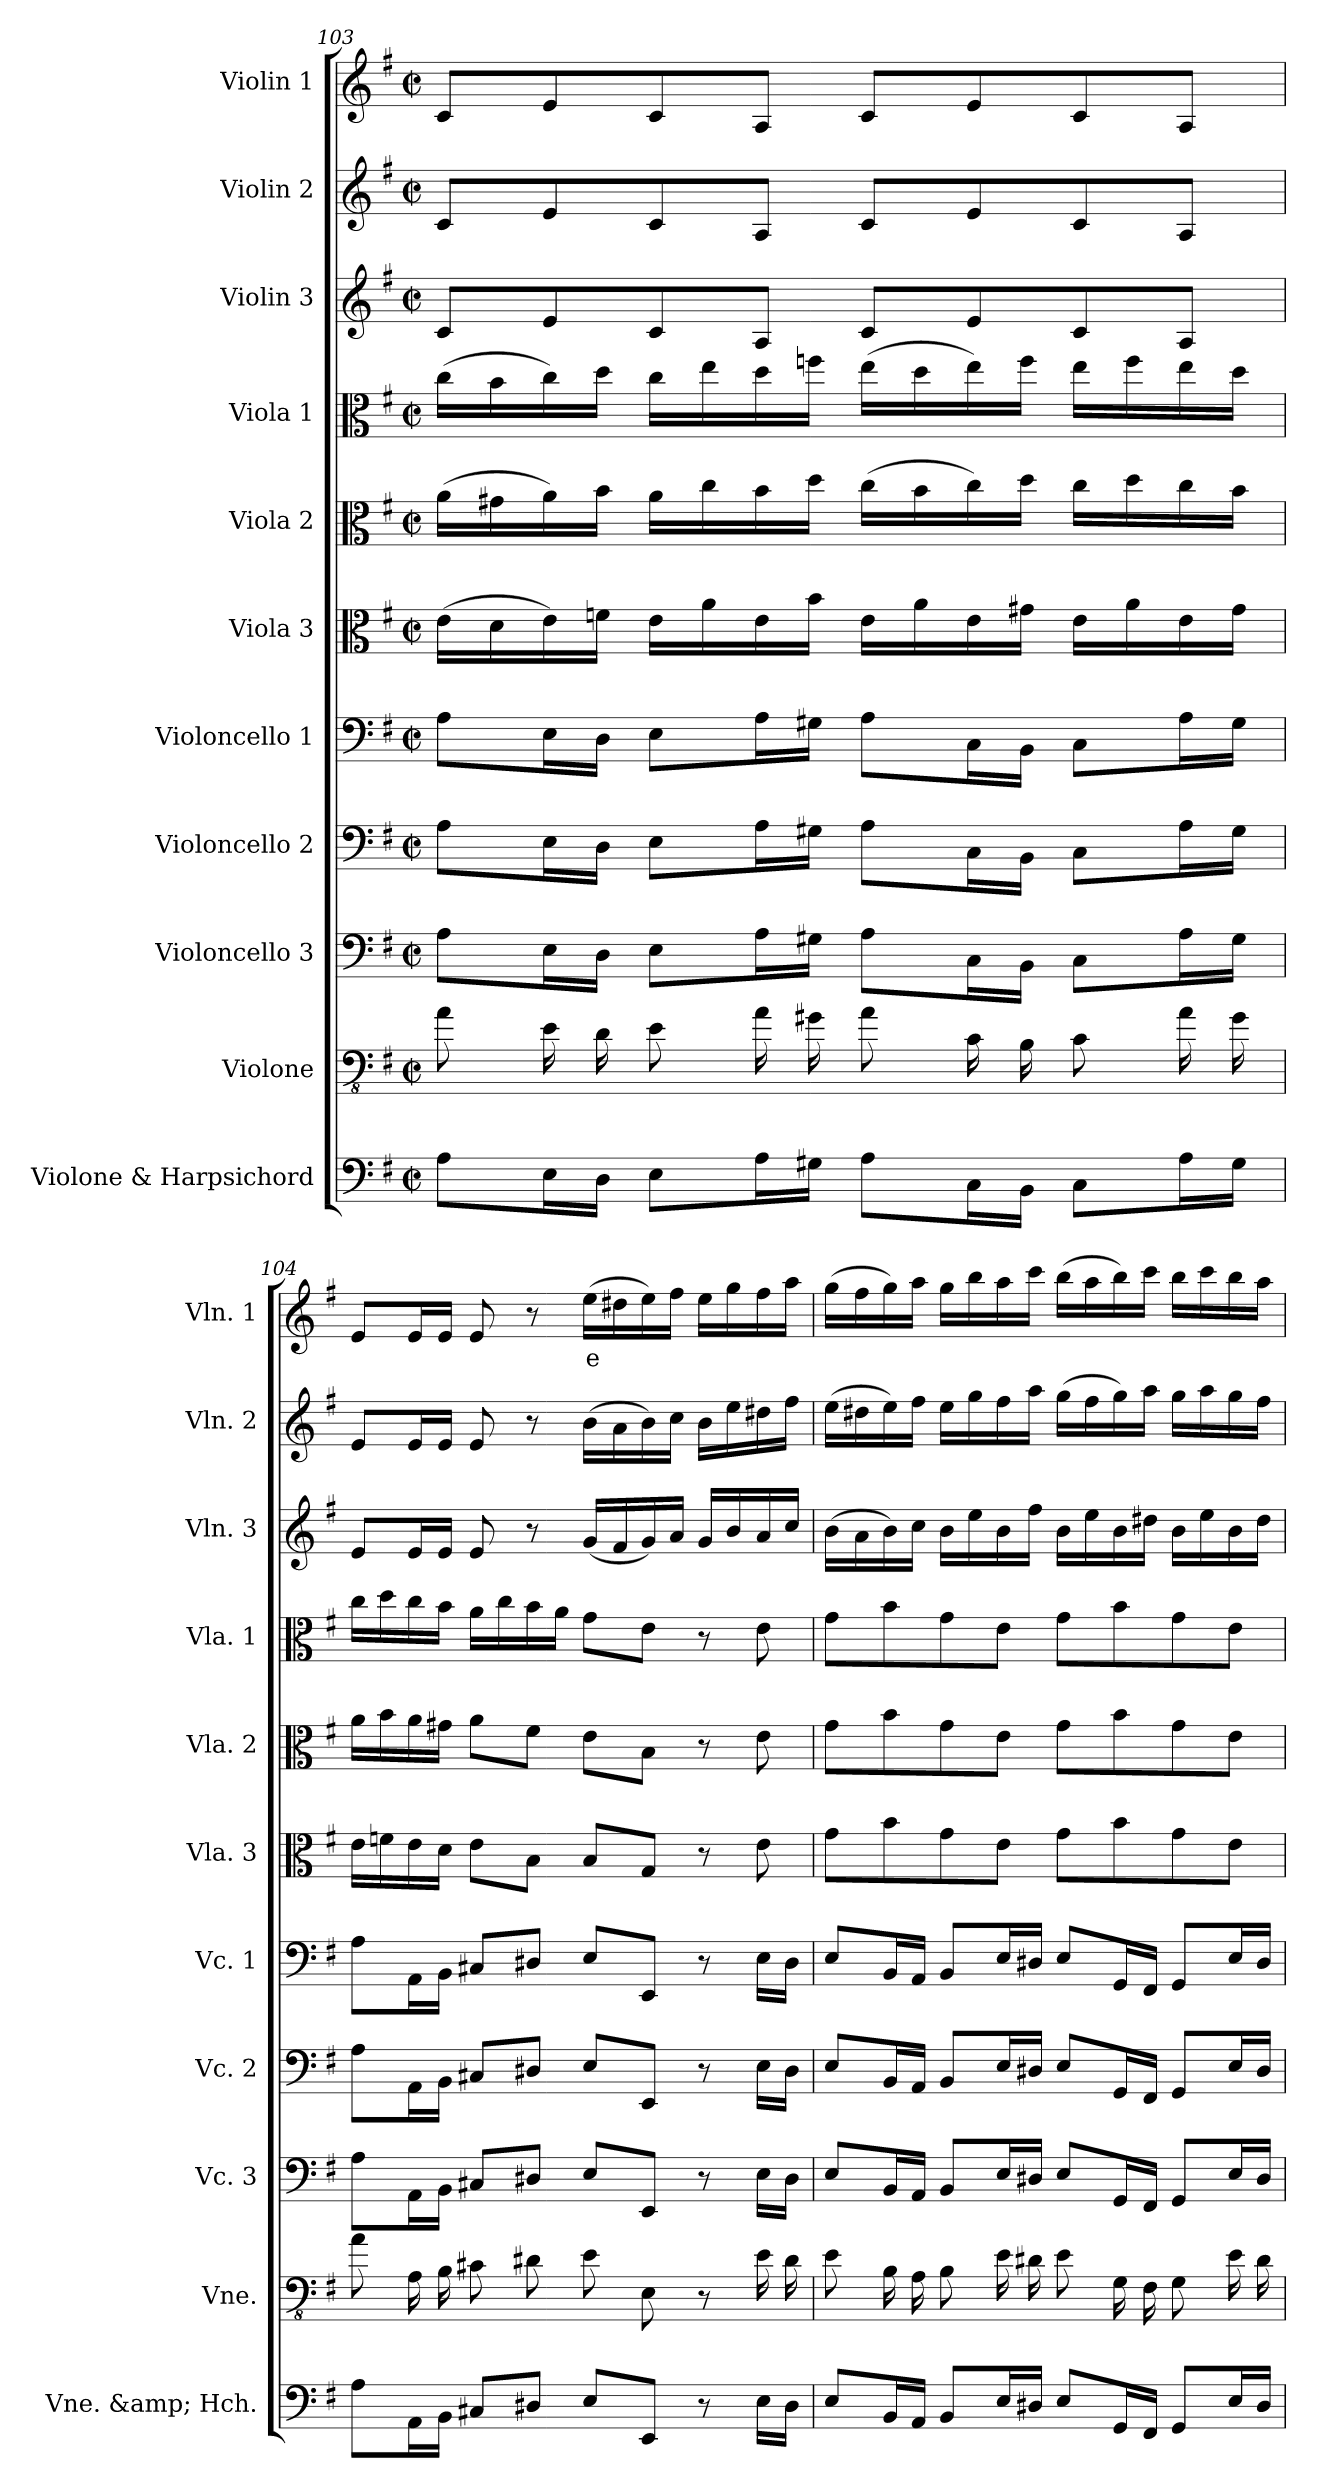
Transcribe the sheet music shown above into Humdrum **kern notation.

**kern	**kern	**kern	**kern	**kern	**kern	**kern	**kern	**kern	**kern	**kern	**text
*part11	*part10	*part9	*part8	*part7	*part6	*part5	*part4	*part3	*part2	*part1	*part1
*staff11	*staff10	*staff9	*staff8	*staff7	*staff6	*staff5	*staff4	*staff3	*staff2	*staff1	*staff1
*I"Violone &amp; Harpsichord	*I"Violone	*I"Violoncello 3	*I"Violoncello 2	*I"Violoncello 1	*I"Viola 3	*I"Viola 2	*I"Viola 1	*I"Violin 3	*I"Violin 2	*I"Violin 1	*
*I'Vne. &amp; Hch.	*I'Vne.	*I'Vc. 3	*I'Vc. 2	*I'Vc. 1	*I'Vla. 3	*I'Vla. 2	*I'Vla. 1	*I'Vln. 3	*I'Vln. 2	*I'Vln. 1	*
*clefF4	*clefFv4	*clefF4	*clefF4	*clefF4	*clefC3	*clefC3	*clefC3	*clefG2	*clefG2	*clefG2	*
*	*ITrd7c12	*	*	*	*	*	*	*	*	*	*
*k[f#]	*k[f#]	*k[f#]	*k[f#]	*k[f#]	*k[f#]	*k[f#]	*k[f#]	*k[f#]	*k[f#]	*k[f#]	*
*M4/4	*M4/4	*M4/4	*M4/4	*M4/4	*M4/4	*M4/4	*M4/4	*M4/4	*M4/4	*M4/4	*
*met(c|)	*met(c|)	*met(c|)	*met(c|)	*met(c|)	*met(c|)	*met(c|)	*met(c|)	*met(c|)	*met(c|)	*met(c|)	*
=103	=103	=103	=103	=103	=103	=103	=103	=103	=103	=103	=103
8A\L	8AA	8A\L	8A\L	8A\L	(16e\LL	(16a\LL	(16cc\LL	8c/L	8c/L	8c/L	.
.	.	.	.	.	16d\	16g#X\	16b\	.	.	.	.
16E\L	16EE	16E\L	16E\L	16E\L	16e\)	16a\)	16cc\)	8e/	8e/	8e/	.
16D\JJ	16DD	16D\JJ	16D\JJ	16D\JJ	16fn\JJ	16b\JJ	16dd\JJ	.	.	.	.
8E\L	8EE	8E\L	8E\L	8E\L	16e\LL	16a\LL	16cc\LL	8c/	8c/	8c/	.
.	.	.	.	.	16a\	16cc\	16ee\	.	.	.	.
16A\L	16AA	16A\L	16A\L	16A\L	16e\	16b\	16dd\	8A/J	8A/J	8A/J	.
16G#X\JJ	16GG#X	16G#X\JJ	16G#X\JJ	16G#X\JJ	16b\JJ	16dd\JJ	16ffn\JJ	.	.	.	.
8A\L	8AA	8A\L	8A\L	8A\L	16e\LL	(16cc\LL	(16ee\LL	8c/L	8c/L	8c/L	.
.	.	.	.	.	16a\	16b\	16dd\	.	.	.	.
16C\L	16CC	16C\L	16C\L	16C\L	16e\	16cc\)	16ee\)	8e/	8e/	8e/	.
16BB\JJ	16BBB	16BB\JJ	16BB\JJ	16BB\JJ	16g#X\JJ	16dd\JJ	16ff\JJ	.	.	.	.
8C\L	8CC	8C\L	8C\L	8C\L	16e\LL	16cc\LL	16ee\LL	8c/	8c/	8c/	.
.	.	.	.	.	16a\	16dd\	16ff\	.	.	.	.
16A\L	16AA	16A\L	16A\L	16A\L	16e\	16cc\	16ee\	8A/J	8A/J	8A/J	.
16G#\JJ	16GG#	16G#\JJ	16G#\JJ	16G#\JJ	16g#\JJ	16b\JJ	16dd\JJ	.	.	.	.
=104	=104	=104	=104	=104	=104	=104	=104	=104	=104	=104	=104
8A\L	8AA	8A\L	8A\L	8A\L	16e\LL	16a\LL	16cc\LL	8e/L	8e/L	8e/L	.
.	.	.	.	.	16fn\	16b\	16dd\	.	.	.	.
16AA\L	16AAA	16AA\L	16AA\L	16AA\L	16e\	16a\	16cc\	16e/L	16e/L	16e/L	.
16BB\JJ	16BBB	16BB\JJ	16BB\JJ	16BB\JJ	16d\JJ	16g#X\JJ	16b\JJ	16e/JJ	16e/JJ	16e/JJ	.
8C#X/L	8CC#X	8C#X/L	8C#X/L	8C#X/L	8e\L	8a\L	16a\LL	8e/	8e/	8e/	.
.	.	.	.	.	.	.	16cc\	.	.	.	.
8D#X/J	8DD#X	8D#X/J	8D#X/J	8D#X/J	8B\J	8f#\J	16b\	8r	8r	8r	.
.	.	.	.	.	.	.	16a\JJ	.	.	.	.
!	!	!	!	!	!	!	!	!	!	!	!LO:LY:color=#FF0000
8E/L	8EE	8E/L	8E/L	8E/L	8B/L	8e\L	8g\L	(16g/LL	(16b\LL	(16ee\LL	e
.	.	.	.	.	.	.	.	16f#/	16a\	16dd#X\	.
8EE/J	8EEE	8EE/J	8EE/J	8EE/J	8G/J	8B\J	8e\J	16g/)	16b\)	16ee\)	.
.	.	.	.	.	.	.	.	16a/JJ	16cc\JJ	16ff#\JJ	.
8r	8r	8r	8r	8r	8r	8r	8r	16g/LL	16b\LL	16ee\LL	.
.	.	.	.	.	.	.	.	16b/	16ee\	16gg\	.
16E\LL	16EE	16E\LL	16E\LL	16E\LL	8e\	8e\	8e\	16a/	16dd#X\	16ff#\	.
16D#\JJ	16DD#	16D#\JJ	16D#\JJ	16D#\JJ	.	.	.	16cc/JJ	16ff#\JJ	16aa\JJ	.
=105	=105	=105	=105	=105	=105	=105	=105	=105	=105	=105	=105
8E/L	8EE	8E/L	8E/L	8E/L	8g\L	8g\L	8g\L	(16b\LL	(16ee\LL	(16gg\LL	.
.	.	.	.	.	.	.	.	16a\	16dd#X\	16ff#\	.
16BB/L	16BBB	16BB/L	16BB/L	16BB/L	8b\	8b\	8b\	16b\)	16ee\)	16gg\)	.
16AA/JJ	16AAA	16AA/JJ	16AA/JJ	16AA/JJ	.	.	.	16cc\JJ	16ff#\JJ	16aa\JJ	.
8BB/L	8BBB	8BB/L	8BB/L	8BB/L	8g\	8g\	8g\	16b\LL	16ee\LL	16gg\LL	.
.	.	.	.	.	.	.	.	16ee\	16gg\	16bb\	.
16E/L	16EE	16E/L	16E/L	16E/L	8e\J	8e\J	8e\J	16b\	16ff#\	16aa\	.
16D#X/JJ	16DD#X	16D#X/JJ	16D#X/JJ	16D#X/JJ	.	.	.	16ff#\JJ	16aa\JJ	16ccc\JJ	.
8E/L	8EE	8E/L	8E/L	8E/L	8g\L	8g\L	8g\L	16b\LL	(16gg\LL	(16bb\LL	.
.	.	.	.	.	.	.	.	16ee\	16ff#\	16aa\	.
16GG/L	16GGG	16GG/L	16GG/L	16GG/L	8b\	8b\	8b\	16b\	16gg\)	16bb\)	.
16FF#/JJ	16FFF#	16FF#/JJ	16FF#/JJ	16FF#/JJ	.	.	.	16dd#X\JJ	16aa\JJ	16ccc\JJ	.
8GG/L	8GGG	8GG/L	8GG/L	8GG/L	8g\	8g\	8g\	16b\LL	16gg\LL	16bb\LL	.
.	.	.	.	.	.	.	.	16ee\	16aa\	16ccc\	.
16E/L	16EE	16E/L	16E/L	16E/L	8e\J	8e\J	8e\J	16b\	16gg\	16bb\	.
16D#/JJ	16DD#	16D#/JJ	16D#/JJ	16D#/JJ	.	.	.	16dd#\JJ	16ff#\JJ	16aa\JJ	.
=	=	=	=	=	=	=	=	=	=	=	=
*-	*-	*-	*-	*-	*-	*-	*-	*-	*-	*-	*-
